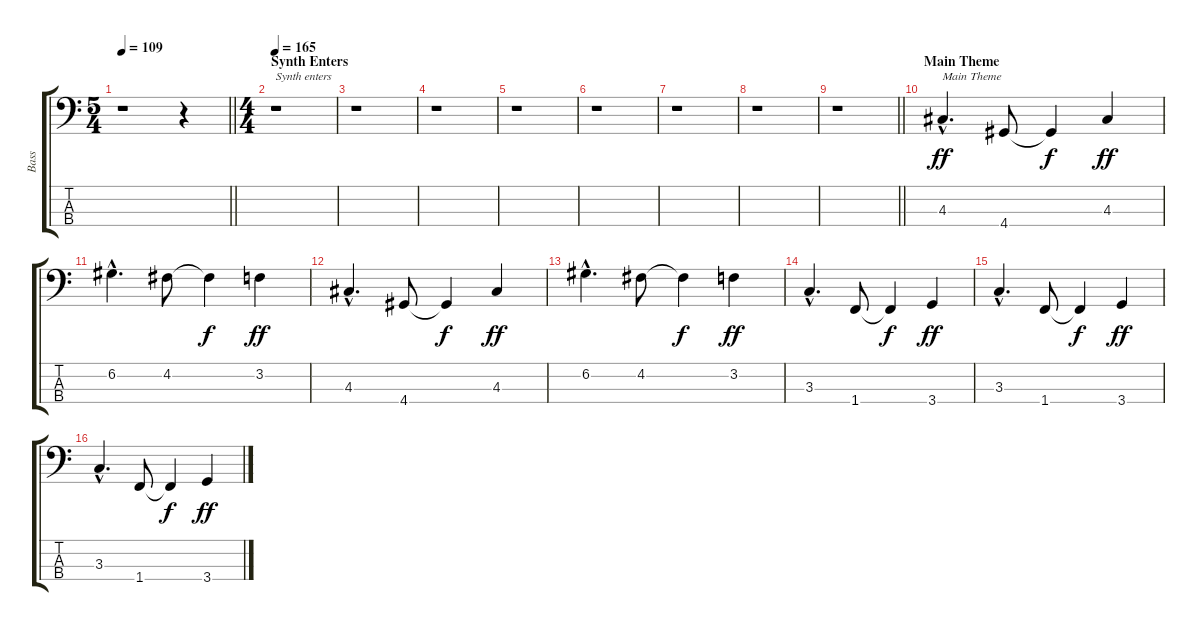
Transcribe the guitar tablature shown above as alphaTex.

\track ("Bass" "Bass") {instrument electricbasspick}
\staff {score tabs}
\tuning (G2 D2 A1 E1) {hide}
\ts (5 4)
\tempo 109
\clef f4
\barLineRight lightlight
\ks c
r.1{dy f} r.4 |
\ts (4 4)
\section ("" "Synth Enters")
\tempo 165
r.1{txt "Synth enters"} |
r.1 |
r.1 |
r.1 |
r.1 |
r.1 |
r.1 |
\barLineRight lightlight
r.1 |
\section ("" "Main Theme")
4.3{hac}.4{d txt "Main Theme" dy ff} 4.4.8 4.4{t}.4{dy f} 4.3.4{dy ff} |
6.2{hac}.4{d} 4.2.8 4.2{t}.4{dy f} 3.2.4{dy ff} |
4.3{hac}.4{d} 4.4.8 4.4{t}.4{dy f} 4.3.4{dy ff} |
6.2{hac}.4{d} 4.2.8 4.2{t}.4{dy f} 3.2.4{dy ff} |
3.3{hac}.4{d} 1.4.8 1.4{t}.4{dy f} 3.4.4{dy ff} |
3.3{hac}.4{d} 1.4.8 1.4{t}.4{dy f} 3.4.4{dy ff} |
3.3{hac}.4{d} 1.4.8 1.4{t}.4{dy f} 3.4.4{dy ff}
